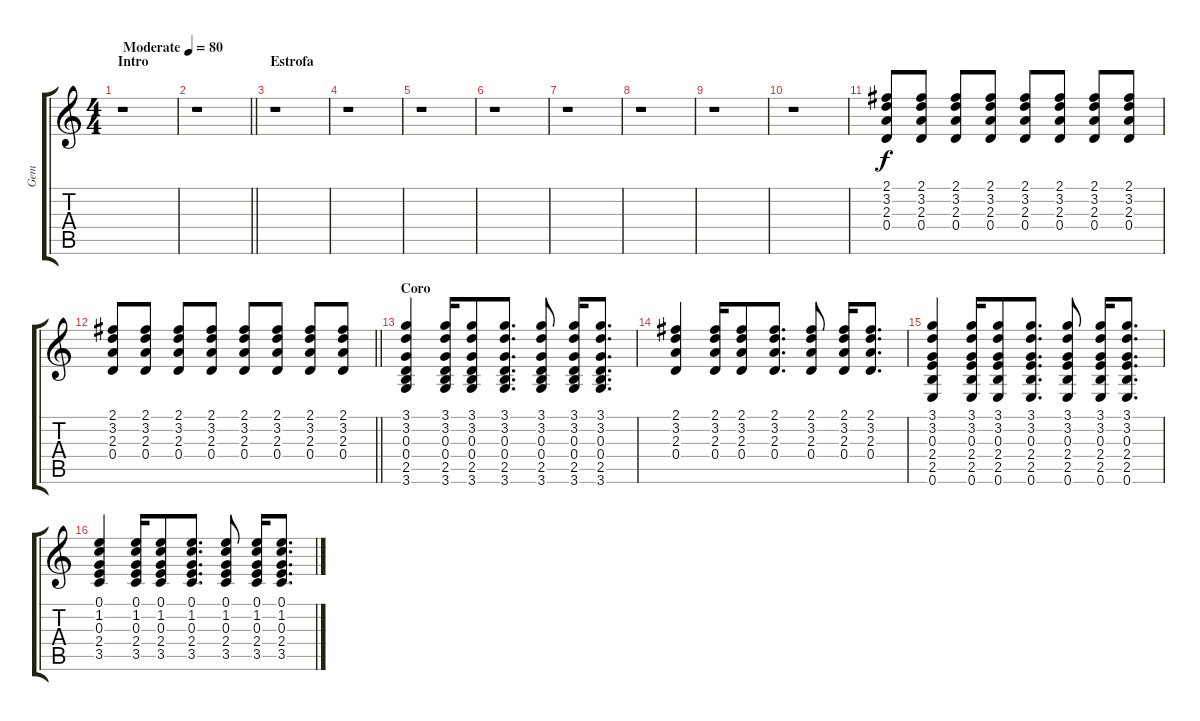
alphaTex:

\track ("Gem" "Gem") {instrument overdrivenguitar}
\staff {score tabs}
\tuning (E4 B3 G3 D3 A2 E2) {hide}
\ts (4 4)
\section ("" "Intro")
\tempo (80 "Moderate")
\clef g2
\ks c
r.1{dy f instrument overdrivenguitar} |
\barLineRight lightlight
r.1 |
\section ("" "Estrofa")
r.1 |
r.1 |
r.1 |
r.1 |
r.1 |
r.1 |
r.1 |
r.1 |
(2.1 3.2 2.3 0.4).8 (2.1 3.2 2.3 0.4).8 (2.1 3.2 2.3 0.4).8 (2.1 3.2 2.3 0.4).8 (2.1 3.2 2.3 0.4).8 (2.1 3.2 2.3 0.4).8 (2.1 3.2 2.3 0.4).8 (2.1 3.2 2.3 0.4).8 |
\barLineRight lightlight
(2.1 3.2 2.3 0.4).8 (2.1 3.2 2.3 0.4).8 (2.1 3.2 2.3 0.4).8 (2.1 3.2 2.3 0.4).8 (2.1 3.2 2.3 0.4).8 (2.1 3.2 2.3 0.4).8 (2.1 3.2 2.3 0.4).8 (2.1 3.2 2.3 0.4).8 |
\section ("" "Coro")
(3.1 3.2 0.3 0.4 2.5 3.6).4 (3.1 3.2 0.3 0.4 2.5 3.6).16 (3.1 3.2 0.3 0.4 2.5 3.6).8 (3.1 3.2 0.3 0.4 2.5 3.6).8{d} (3.1 3.2 0.3 0.4 2.5 3.6).8 (3.1 3.2 0.3 0.4 2.5 3.6).16 (3.1 3.2 0.3 0.4 2.5 3.6).8{d} |
(2.1 3.2 2.3 0.4).4 (2.1 3.2 2.3 0.4).16 (2.1 3.2 2.3 0.4).8 (2.1 3.2 2.3 0.4).8{d} (2.1 3.2 2.3 0.4).8 (2.1 3.2 2.3 0.4).16 (2.1 3.2 2.3 0.4).8{d} |
(3.1 3.2 0.3 2.4 2.5 0.6).4 (3.1 3.2 0.3 2.4 2.5 0.6).16 (3.1 3.2 0.3 2.4 2.5 0.6).8 (3.1 3.2 0.3 2.4 2.5 0.6).8{d} (3.1 3.2 0.3 2.4 2.5 0.6).8 (3.1 3.2 0.3 2.4 2.5 0.6).16 (3.1 3.2 0.3 2.4 2.5 0.6).8{d} |
(0.1 1.2 0.3 2.4 3.5).4 (0.1 1.2 0.3 2.4 3.5).16 (0.1 1.2 0.3 2.4 3.5).8 (0.1 1.2 0.3 2.4 3.5).8{d} (0.1 1.2 0.3 2.4 3.5).8 (0.1 1.2 0.3 2.4 3.5).16 (0.1 1.2 0.3 2.4 3.5).8{d}
